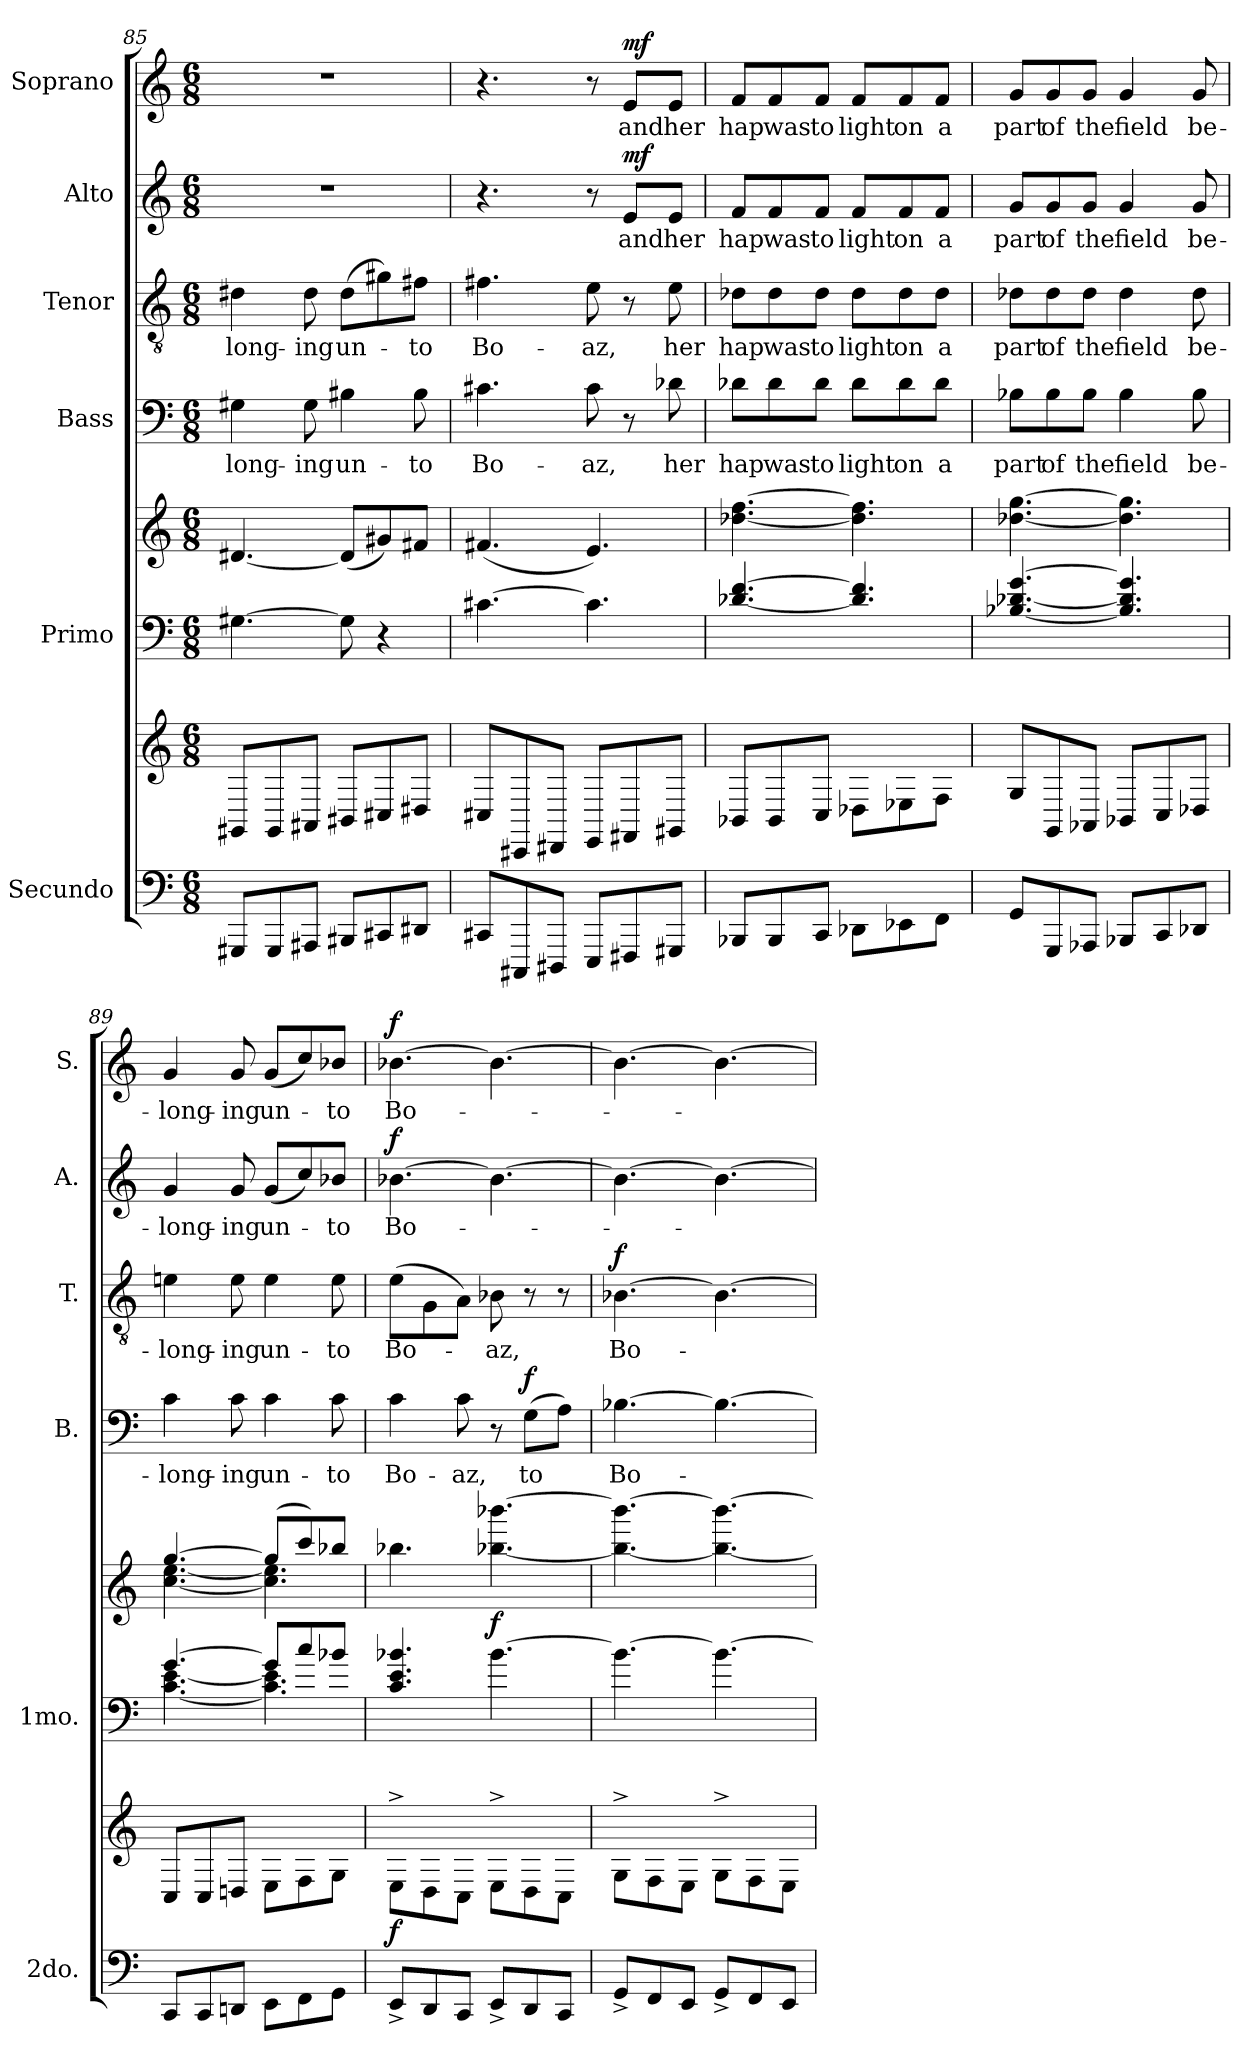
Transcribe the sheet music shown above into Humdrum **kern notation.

**kern	**kern	**dynam	**kern	**kern	**dynam	**kern	**text	**dynam	**kern	**text	**dynam	**kern	**text	**dynam	**kern	**text	**dynam
*part6	*part6	*part6	*part5	*part5	*part5	*part4	*part4	*part4	*part3	*part3	*part3	*part2	*part2	*part2	*part1	*part1	*part1
*staff8	*staff7	*staff7/8	*staff6	*staff5	*staff5/6	*staff4	*staff4	*staff4	*staff3	*staff3	*staff3	*staff2	*staff2	*staff2	*staff1	*staff1	*staff1
*I"Secundo	*	*	*I"Primo	*	*	*I"Bass	*	*	*I"Tenor	*	*	*I"Alto	*	*	*I"Soprano	*	*
*I'2do.	*	*	*I'1mo.	*	*	*I'B.	*	*	*I'T.	*	*	*I'A.	*	*	*I'S.	*	*
*clefF4	*clefG2	*	*clefF4	*clefG2	*	*clefF4	*	*	*clefGv2	*	*	*clefG2	*	*	*clefG2	*	*
*k[]	*k[]	*	*k[]	*k[]	*	*k[]	*	*	*k[]	*	*	*k[]	*	*	*k[]	*	*
*M6/8	*M6/8	*	*M6/8	*M6/8	*	*M6/8	*	*	*M6/8	*	*	*M6/8	*	*	*M6/8	*	*
=85	=85	=85	=85	=85	=85	=85	=85	=85	=85	=85	=85	=85	=85	=85	=85	=85	=85
!	!	!	!	!	!	!	!LO:LY:b	!	!	!LO:LY:b	!	!	!	!	!	!	!
8GGG#X/L	8GG#X/L	.	[4.G#X\	[4.d#X/	.	4G#X\	-long-	.	4d#X\	-long-	.	2.r	.	.	2.r	.	.
8GGG#/	8GG#/	.	.	.	.	.	.	.	.	.	.	.	.	.	.	.	.
!	!	!	!	!	!	!	!LO:LY:b	!	!	!LO:LY:b	!	!	!	!	!	!	!
8AAA#X/J	8AA#X/J	.	.	.	.	8G#\	-ing	.	8d#\	-ing	.	.	.	.	.	.	.
!	!	!	!	!	!	!	!LO:LY:b	!	!	!LO:LY:b	!	!	!	!	!	!	!
8BBB#X/L	8BB#X/L	.	8G#\]	(<8d#/L]	.	4B#X\	un-	.	(>8d#\L	un-	.	.	.	.	.	.	.
8CC#X/	8C#X/	.	4r	8g#X/)	.	.	.	.	8g#X\)	.	.	.	.	.	.	.	.
!	!	!	!	!	!	!	!LO:LY:b	!	!	!LO:LY:b	!	!	!	!	!	!	!
8DD#X/J	8D#X/J	.	.	8f#X/J	.	8B#\	-to	.	8f#X\J	-to	.	.	.	.	.	.	.
=86	=86	=86	=86	=86	=86	=86	=86	=86	=86	=86	=86	=86	=86	=86	=86	=86	=86
!	!	!	!	!	!	!	!LO:LY:b	!	!	!LO:LY:b	!	!	!	!	!	!	!
8CC#X/L	8C#X/L	.	[4.c#X\	(<4.f#X/	.	4.c#X\	Bo-	.	4.f#X\	Bo-	.	4.r	.	.	4.r	.	.
8CCC#X/	8CC#X/	.	.	.	.	.	.	.	.	.	.	.	.	.	.	.	.
8DDD#X/J	8DD#X/J	.	.	.	.	.	.	.	.	.	.	.	.	.	.	.	.
!	!	!	!	!	!	!	!LO:LY:b	!	!	!LO:LY:b	!	!	!	!	!	!	!
8EEE/L	8EE/L	.	4.c#\]	4.e/)	.	8c#\	-az,	.	8e\	-az,	.	8r	.	.	8r	.	.
!	!	!	!	!	!	!	!	!	!	!	!	!	!LO:LY:b	!LO:DY:a	!	!LO:LY:b	!LO:DY:a
8FFF#X/	8FF#X/	.	.	.	.	8r	.	.	8r	.	.	8e/L	and	mf	8e/L	and	mf
!	!	!	!	!	!	!	!LO:LY:b	!	!	!LO:LY:b	!	!	!LO:LY:b	!	!	!LO:LY:b	!
8GGG#X/J	8GG#X/J	.	.	.	.	8d-X\	her	.	8e\	her	.	8e/J	her	.	8e/J	her	.
=87	=87	=87	=87	=87	=87	=87	=87	=87	=87	=87	=87	=87	=87	=87	=87	=87	=87
!	!	!	!	!	!	!	!LO:LY:b	!	!	!LO:LY:b	!	!	!LO:LY:b	!	!	!LO:LY:b	!
8BBB-X/L	8BB-X/L	.	[4.d-X/ [4.f/	[4.dd-X\ [4.ff\	.	8d-X\L	hap	.	8d-X\L	hap	.	8f/L	hap	.	8f/L	hap	.
!	!	!	!	!	!	!	!LO:LY:b	!	!	!LO:LY:b	!	!	!LO:LY:b	!	!	!LO:LY:b	!
8BBB-/	8BB-/	.	.	.	.	8d-\	was	.	8d-\	was	.	8f/	was	.	8f/	was	.
!	!	!	!	!	!	!	!LO:LY:b	!	!	!LO:LY:b	!	!	!LO:LY:b	!	!	!LO:LY:b	!
8CC/J	8C/J	.	.	.	.	8d-\J	to	.	8d-\J	to	.	8f/J	to	.	8f/J	to	.
!	!	!	!	!	!	!	!LO:LY:b	!	!	!LO:LY:b	!	!	!LO:LY:b	!	!	!LO:LY:b	!
8DD-X\L	8D-X\L	.	4.d-/] 4.f/]	4.dd-\] 4.ff\]	.	8d-\L	light	.	8d-\L	light	.	8f/L	light	.	8f/L	light	.
!	!	!	!	!	!	!	!LO:LY:b	!	!	!LO:LY:b	!	!	!LO:LY:b	!	!	!LO:LY:b	!
8EE-X\	8E-X\	.	.	.	.	8d-\	on	.	8d-\	on	.	8f/	on	.	8f/	on	.
!	!	!	!	!	!	!	!LO:LY:b	!	!	!LO:LY:b	!	!	!LO:LY:b	!	!	!LO:LY:b	!
8FF\J	8F\J	.	.	.	.	8d-\J	a	.	8d-\J	a	.	8f/J	a	.	8f/J	a	.
!!LO:PB:g=z
=88	=88	=88	=88	=88	=88	=88	=88	=88	=88	=88	=88	=88	=88	=88	=88	=88	=88
!	!	!	!	!	!	!	!LO:LY:b	!	!	!LO:LY:b	!	!	!LO:LY:b	!	!	!LO:LY:b	!
8GG/L	8G/L	.	[4.B-X/ [4.d-X/ [4.g/	[4.dd-X\ [4.gg\	.	8B-X\L	part	.	8d-X\L	part	.	8g/L	part	.	8g/L	part	.
!	!	!	!	!	!	!	!LO:LY:b	!	!	!LO:LY:b	!	!	!LO:LY:b	!	!	!LO:LY:b	!
8GGG/	8GG/	.	.	.	.	8B-\	of	.	8d-\	of	.	8g/	of	.	8g/	of	.
!	!	!	!	!	!	!	!LO:LY:b	!	!	!LO:LY:b	!	!	!LO:LY:b	!	!	!LO:LY:b	!
8AAA-X/J	8AA-X/J	.	.	.	.	8B-\J	the	.	8d-\J	the	.	8g/J	the	.	8g/J	the	.
!	!	!	!	!	!	!	!LO:LY:b	!	!	!LO:LY:b	!	!	!LO:LY:b	!	!	!LO:LY:b	!
8BBB-X/L	8BB-X/L	.	4.B-/] 4.d-/] 4.g/]	4.dd-\] 4.gg\]	.	4B-\	field	.	4d-\	field	.	4g/	field	.	4g/	field	.
8CC/	8C/	.	.	.	.	.	.	.	.	.	.	.	.	.	.	.	.
!	!	!	!	!	!	!	!LO:LY:b	!	!	!LO:LY:b	!	!	!LO:LY:b	!	!	!LO:LY:b	!
8DD-X/J	8D-X/J	.	.	.	.	8B-\	be-	.	8d-\	be-	.	8g/	be-	.	8g/	be-	.
=89	=89	=89	=89	=89	=89	=89	=89	=89	=89	=89	=89	=89	=89	=89	=89	=89	=89
*	*	*	*^	*^	*	*	*	*	*	*	*	*	*	*	*	*	*
!	!	!	!	!	!	!	!	!	!LO:LY:b	!	!	!LO:LY:b	!	!	!LO:LY:b	!	!	!LO:LY:b	!
8CC/L	8C/L	.	[4.g/	[4.c\ [4.e\	[4.gg/	[4.cc\ [4.ee\	.	4c\	-long-	.	4eni\	-long-	.	4g/	-long-	.	4g/	-long-	.
8CC/	8C/	.	.	.	.	.	.	.	.	.	.	.	.	.	.	.	.	.	.
!	!	!	!	!	!	!	!	!	!LO:LY:b	!	!	!LO:LY:b	!	!	!LO:LY:b	!	!	!LO:LY:b	!
8DDn/J	8Dn/J	.	.	.	.	.	.	8c\	-ing	.	8e\	-ing	.	8g/	-ing	.	8g/	-ing	.
!	!	!	!	!	!	!	!	!	!LO:LY:b	!	!	!LO:LY:b	!	!	!LO:LY:b	!	!	!LO:LY:b	!
8EE\L	8E\L	.	8g/L]	4.c\] 4.e\]	(>8gg/L]	4.cc\] 4.ee\]	.	4c\	un-	.	4e\	un-	.	(<8g/L	un-	.	(<8g/L	un-	.
8FF\	8F\	.	8cc/	.	8ccc/)	.	.	.	.	.	.	.	.	8cc/)	.	.	8cc/)	.	.
!	!	!	!	!	!	!	!	!	!LO:LY:b	!	!	!LO:LY:b	!	!	!LO:LY:b	!	!	!LO:LY:b	!
8GG\J	8G\J	.	8b-X/J	.	8bb-X/J	.	.	8c\	-to	.	8e\	-to	.	8b-X/J	-to	.	8b-X/J	-to	.
*	*	*	*v	*v	*	*	*	*	*	*	*	*	*	*	*	*	*	*	*
*	*	*	*	*v	*v	*	*	*	*	*	*	*	*	*	*	*	*	*
=90	=90	=90	=90	=90	=90	=90	=90	=90	=90	=90	=90	=90	=90	=90	=90	=90	=90
!	!	!LO:DY:b	!	!	!	!	!LO:LY:b	!	!	!LO:LY:b	!	!	!LO:LY:b	!LO:DY:a	!	!LO:LY:b	!LO:DY:a
8EE^/L	8E^\L	f	4.c/ 4.e/ 4.b-X/	4.bb-X\	.	4c\	Bo-	.	(>8e\L	Bo-	.	[4.b-X\	Bo-	f	[4.b-X\	Bo-	f
8DD/	8D\	.	.	.	.	.	.	.	8G\	.	.	.	.	.	.	.	.
!	!	!	!	!	!	!	!LO:LY:b	!	!	!	!	!	!	!	!	!	!
8CC/J	8C\J	.	.	.	.	8c\	-az,	.	8A\J)	.	.	.	.	.	.	.	.
!	!	!	!	!	!LO:DY:b	!	!	!	!	!LO:LY:b	!	!	!	!	!	!	!
8EE^/L	8E^\L	.	[4.b-\	[4.bb-X\ [4.bbb-\	f	8r	.	.	8B-X\	-az,	.	4.b-\_	.	.	4.b-\_	.	.
!	!	!	!	!	!	!	!LO:LY:b	!LO:DY:a	!	!	!	!	!	!	!	!	!
8DD/	8D\	.	.	.	.	(>8G\L	to	f	8r	.	.	.	.	.	.	.	.
8CC/J	8C\J	.	.	.	.	8A\J)	.	.	8r	.	.	.	.	.	.	.	.
=91	=91	=91	=91	=91	=91	=91	=91	=91	=91	=91	=91	=91	=91	=91	=91	=91	=91
!	!	!	!	!	!	!	!LO:LY:b	!	!	!LO:LY:b	!LO:DY:a	!	!	!	!	!	!
8GG^/L	8G^\L	.	4.b-\_	4.bb-\_ 4.bbb-\_	.	[4.B-X\	Bo-	.	[4.B-X\	Bo-	f	4.b-\_	.	.	4.b-\_	.	.
8FF/	8F\	.	.	.	.	.	.	.	.	.	.	.	.	.	.	.	.
8EE/J	8E\J	.	.	.	.	.	.	.	.	.	.	.	.	.	.	.	.
!	!	!LO:DY:a=2	!	!	!LO:DY:b	!	!	!LO:DY:a	!	!	!LO:DY:a	!	!	!LO:DY:a	!	!	!LO:DY:a
8GG^/L	8G^\L	other-dynamics	4.b-\_	4.bb-\_ 4.bbb-\_	other-dynamics	4.B-\_	.	other-dynamics	4.B-\_	.	other-dynamics	4.b-\_	.	other-dynamics	4.b-\_	.	other-dynamics
8FF/	8F\	.	.	.	.	.	.	.	.	.	.	.	.	.	.	.	.
8EE/J	8E\J	.	.	.	.	.	.	.	.	.	.	.	.	.	.	.	.
=	=	=	=	=	=	=	=	=	=	=	=	=	=	=	=	=	=
*-	*-	*-	*-	*-	*-	*-	*-	*-	*-	*-	*-	*-	*-	*-	*-	*-	*-
